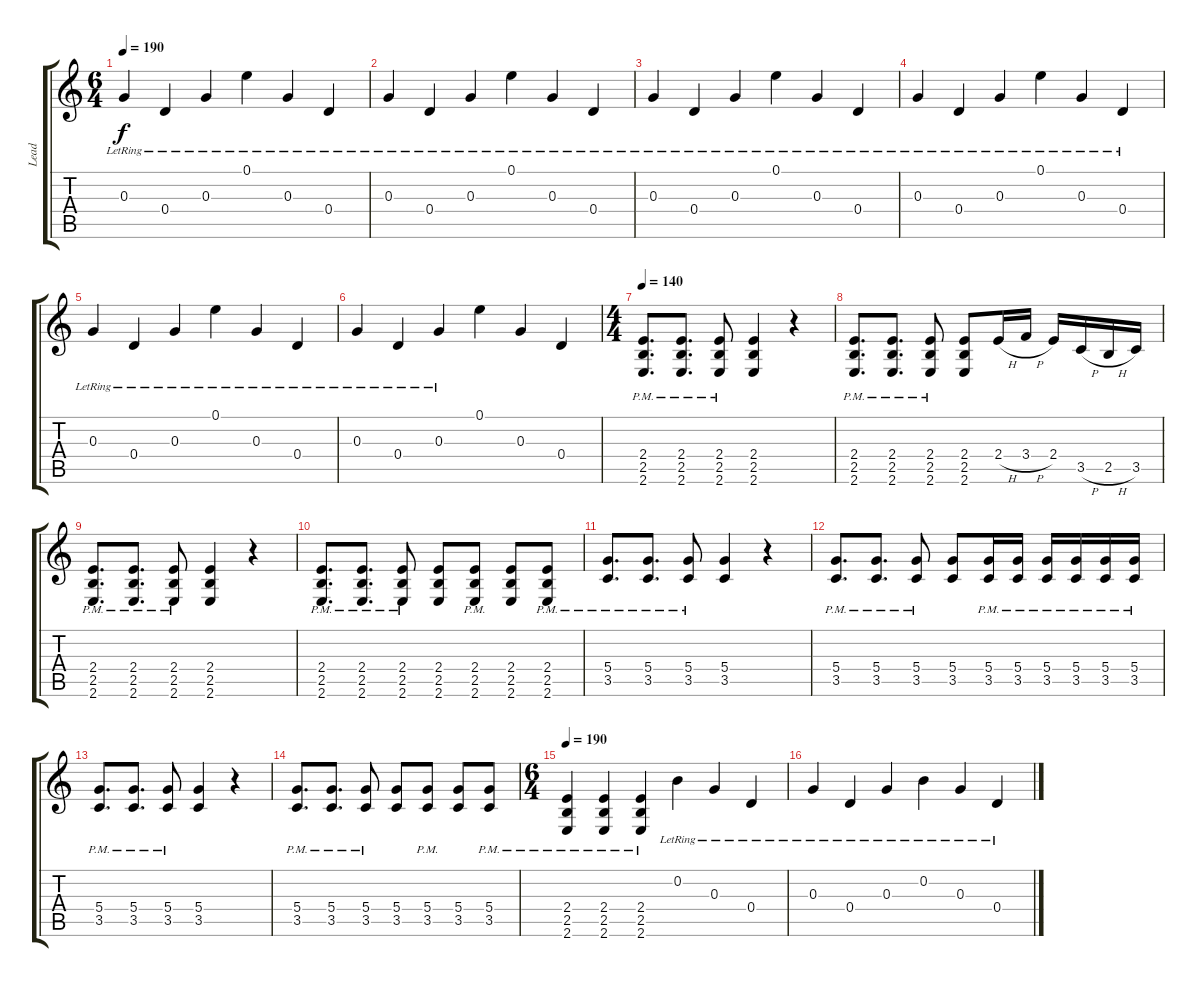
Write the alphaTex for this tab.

\track ("Lead" "Lead") {instrument distortionguitar}
\staff {score tabs}
\tuning (E4 B3 G3 D3 A2 D2) {hide}
\ts (6 4)
\tempo 190
\clef g2
\ks c
0.3{lr}.4{dy f} 0.4{lr}.4 0.3{lr}.4 0.1{lr}.4 0.3{lr}.4 0.4{lr}.4 |
0.3{lr}.4 0.4{lr}.4 0.3{lr}.4 0.1{lr}.4 0.3{lr}.4 0.4{lr}.4 |
0.3{lr}.4 0.4{lr}.4 0.3{lr}.4 0.1{lr}.4 0.3{lr}.4 0.4{lr}.4 |
0.3{lr}.4 0.4{lr}.4 0.3{lr}.4 0.1{lr}.4 0.3{lr}.4 0.4{lr}.4 |
0.3{lr}.4 0.4{lr}.4 0.3{lr}.4 0.1{lr}.4 0.3{lr}.4 0.4{lr}.4 |
0.3{lr}.4 0.4{lr}.4 0.3{lr}.4 0.1.4 0.3.4 0.4.4 |
\ts (4 4)
\tempo 140
(2.4{pm} 2.5{pm} 2.6{pm}).8{d} (2.4{pm} 2.5{pm} 2.6{pm}).8{d} (2.4{pm} 2.5{pm} 2.6{pm}).8 (2.4 2.5 2.6).4 r.4 |
(2.4{pm} 2.5{pm} 2.6{pm}).8{d} (2.4{pm} 2.5{pm} 2.6{pm}).8{d} (2.4{pm} 2.5{pm} 2.6{pm}).8 (2.4 2.5 2.6).8 2.4{h}.16 3.4{h}.16 2.4.16 3.5{h}.16 2.5{h}.16 3.5.16 |
(2.4{pm} 2.5{pm} 2.6{pm}).8{d} (2.4{pm} 2.5{pm} 2.6{pm}).8{d} (2.4{pm} 2.5{pm} 2.6{pm}).8 (2.4 2.5 2.6).4 r.4 |
(2.4{pm} 2.5{pm} 2.6{pm}).8{d} (2.4{pm} 2.5{pm} 2.6{pm}).8{d} (2.4{pm} 2.5{pm} 2.6{pm}).8 (2.4 2.5 2.6).8 (2.4{pm} 2.5{pm} 2.6{pm}).8 (2.4 2.5 2.6).8 (2.4{pm} 2.5{pm} 2.6{pm}).8 |
(5.4{pm} 3.5{pm}).8{d} (5.4{pm} 3.5{pm}).8{d} (5.4{pm} 3.5{pm}).8 (5.4 3.5).4 r.4 |
(5.4{pm} 3.5{pm}).8{d} (5.4{pm} 3.5{pm}).8{d} (5.4{pm} 3.5{pm}).8 (5.4 3.5).8 (5.4{pm} 3.5{pm}).16 (5.4{pm} 3.5{pm}).16 (5.4{pm} 3.5{pm}).16 (5.4{pm} 3.5{pm}).16 (5.4{pm} 3.5{pm}).16 (5.4{pm} 3.5{pm}).16 |
(5.4{pm} 3.5{pm}).8{d} (5.4{pm} 3.5{pm}).8{d} (5.4{pm} 3.5{pm}).8 (5.4 3.5).4 r.4 |
(5.4{pm} 3.5{pm}).8{d} (5.4{pm} 3.5{pm}).8{d} (5.4{pm} 3.5{pm}).8 (5.4 3.5).8 (5.4{pm} 3.5{pm}).8 (5.4 3.5).8 (5.4{pm} 3.5{pm}).8 |
\ts (6 4)
\tempo 190
(2.4{pm} 2.5{pm} 2.6{pm}).4 (2.4{pm} 2.5{pm} 2.6{pm}).4 (2.4{pm} 2.5{pm} 2.6{pm}).4 0.2{lr}.4 0.3{lr}.4 0.4{lr}.4 |
0.3{lr}.4 0.4{lr}.4 0.3{lr}.4 0.2{lr}.4 0.3{lr}.4 0.4{lr}.4
